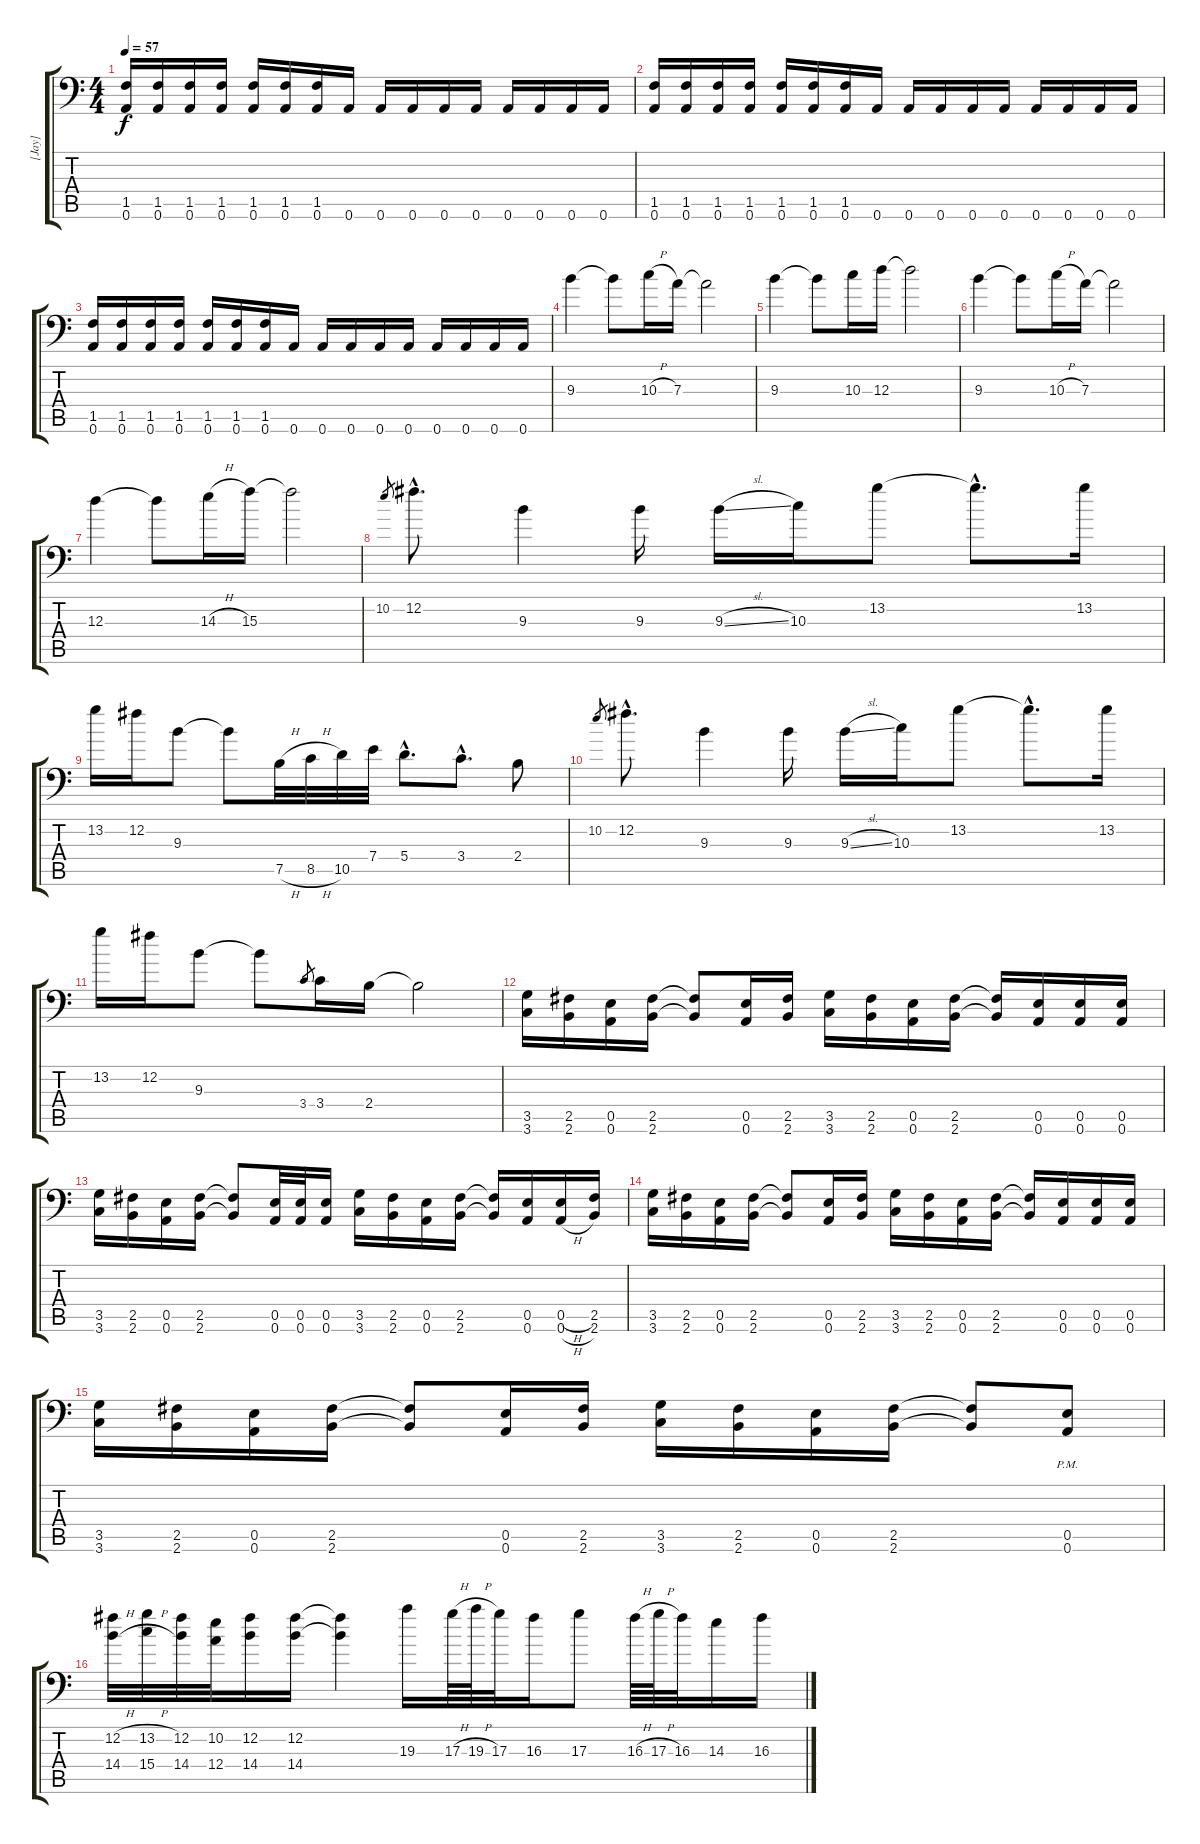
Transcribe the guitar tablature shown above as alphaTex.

\track ("[Jay]" "[Jay]") {instrument overdrivenguitar}
\staff {score tabs}
\tuning (B3 Gb3 D3 A2 E2 A1) {hide}
\ts (4 4)
\tempo 57
\clef f4
\ks c
(1.5 0.6).16{dy f} (1.5 0.6).16 (1.5 0.6).16 (1.5 0.6).16 (1.5 0.6).16 (1.5 0.6).16 (1.5 0.6).16 0.6.16 0.6.16 0.6.16 0.6.16 0.6.16 0.6.16 0.6.16 0.6.16 0.6.16 |
(1.5 0.6).16 (1.5 0.6).16 (1.5 0.6).16 (1.5 0.6).16 (1.5 0.6).16 (1.5 0.6).16 (1.5 0.6).16 0.6.16 0.6.16 0.6.16 0.6.16 0.6.16 0.6.16 0.6.16 0.6.16 0.6.16 |
(1.5 0.6).16 (1.5 0.6).16 (1.5 0.6).16 (1.5 0.6).16 (1.5 0.6).16 (1.5 0.6).16 (1.5 0.6).16 0.6.16 0.6.16 0.6.16 0.6.16 0.6.16 0.6.16 0.6.16 0.6.16 0.6.16 |
9.3.4 9.3{t}.8 10.3{h}.16 7.3.16 7.3{t}.2 |
9.3.4 9.3{t}.8 10.3.16 12.3.16 12.3{t}.2 |
9.3.4 9.3{t}.8 10.3{h}.16 7.3.16 7.3{t}.2 |
12.3.4 12.3{t}.8 14.3{h}.16 15.3.16 15.3{t}.2 |
10.2.8{gr} 12.2{hac}.8{d} 9.3.4 9.3.16 9.3{sl}.16 10.3.16 13.2.8 13.2{hac t}.8{d} 13.2.16 |
13.2.16 12.2.16 9.3.8 9.3{t}.8 7.5{h}.32 8.5{h}.32 10.5.32 7.4.32 5.4{hac}.8{d} 3.4{hac}.8{d} 2.4.8 |
10.2.8{gr} 12.2{hac}.8{d} 9.3.4 9.3.16 9.3{sl}.16 10.3.16 13.2.8 13.2{hac t}.8{d} 13.2.16 |
13.2.16 12.2.16 9.3.8 9.3{t}.8 3.4.8{gr} 3.4.16 2.4.16 2.4{t}.2 |
(3.5 3.6).16 (2.5 2.6).16 (0.5 0.6).16 (2.5 2.6).16 (2.5{t} 2.6{t}).8 (0.5 0.6).16 (2.5 2.6).16 (3.5 3.6).16 (2.5 2.6).16 (0.5 0.6).16 (2.5 2.6).16 (2.5{t} 2.6{t}).16 (0.5 0.6).16 (0.5 0.6).16 (0.5 0.6).16 |
(3.5 3.6).16 (2.5 2.6).16 (0.5 0.6).16 (2.5 2.6).16 (2.5{t} 2.6{t}).8 (0.5 0.6).32 (0.5 0.6).32 (0.5 0.6).16 (3.5 3.6).16 (2.5 2.6).16 (0.5 0.6).16 (2.5 2.6).16 (2.5{t} 2.6{t}).16 (0.5 0.6).16 (0.5{h} 0.6{h}).16 (2.5 2.6).16 |
(3.5 3.6).16 (2.5 2.6).16 (0.5 0.6).16 (2.5 2.6).16 (2.5{t} 2.6{t}).8 (0.5 0.6).16 (2.5 2.6).16 (3.5 3.6).16 (2.5 2.6).16 (0.5 0.6).16 (2.5 2.6).16 (2.5{t} 2.6{t}).16 (0.5 0.6).16 (0.5 0.6).16 (0.5 0.6).16 |
(3.5 3.6).16 (2.5 2.6).16 (0.5 0.6).16 (2.5 2.6).16 (2.5{t} 2.6{t}).8 (0.5 0.6).16 (2.5 2.6).16 (3.5 3.6).16 (2.5 2.6).16 (0.5 0.6).16 (2.5 2.6).16 (2.5{t} 2.6{t}).8 (0.5{pm} 0.6{pm}).8 |
(12.2{h} 14.4{h}).32 (13.2{h} 15.4{h}).32 (12.2 14.4).32 (10.2 12.4).32 (12.2 14.4).16 (12.2 14.4).16 (12.2{t} 14.4{t}).4 19.3.16 17.3{h}.64 19.3{h}.64 17.3.32 16.3.16 17.3.8 16.3{h}.64 17.3{h}.64 16.3.32 14.3.16 16.3.16
